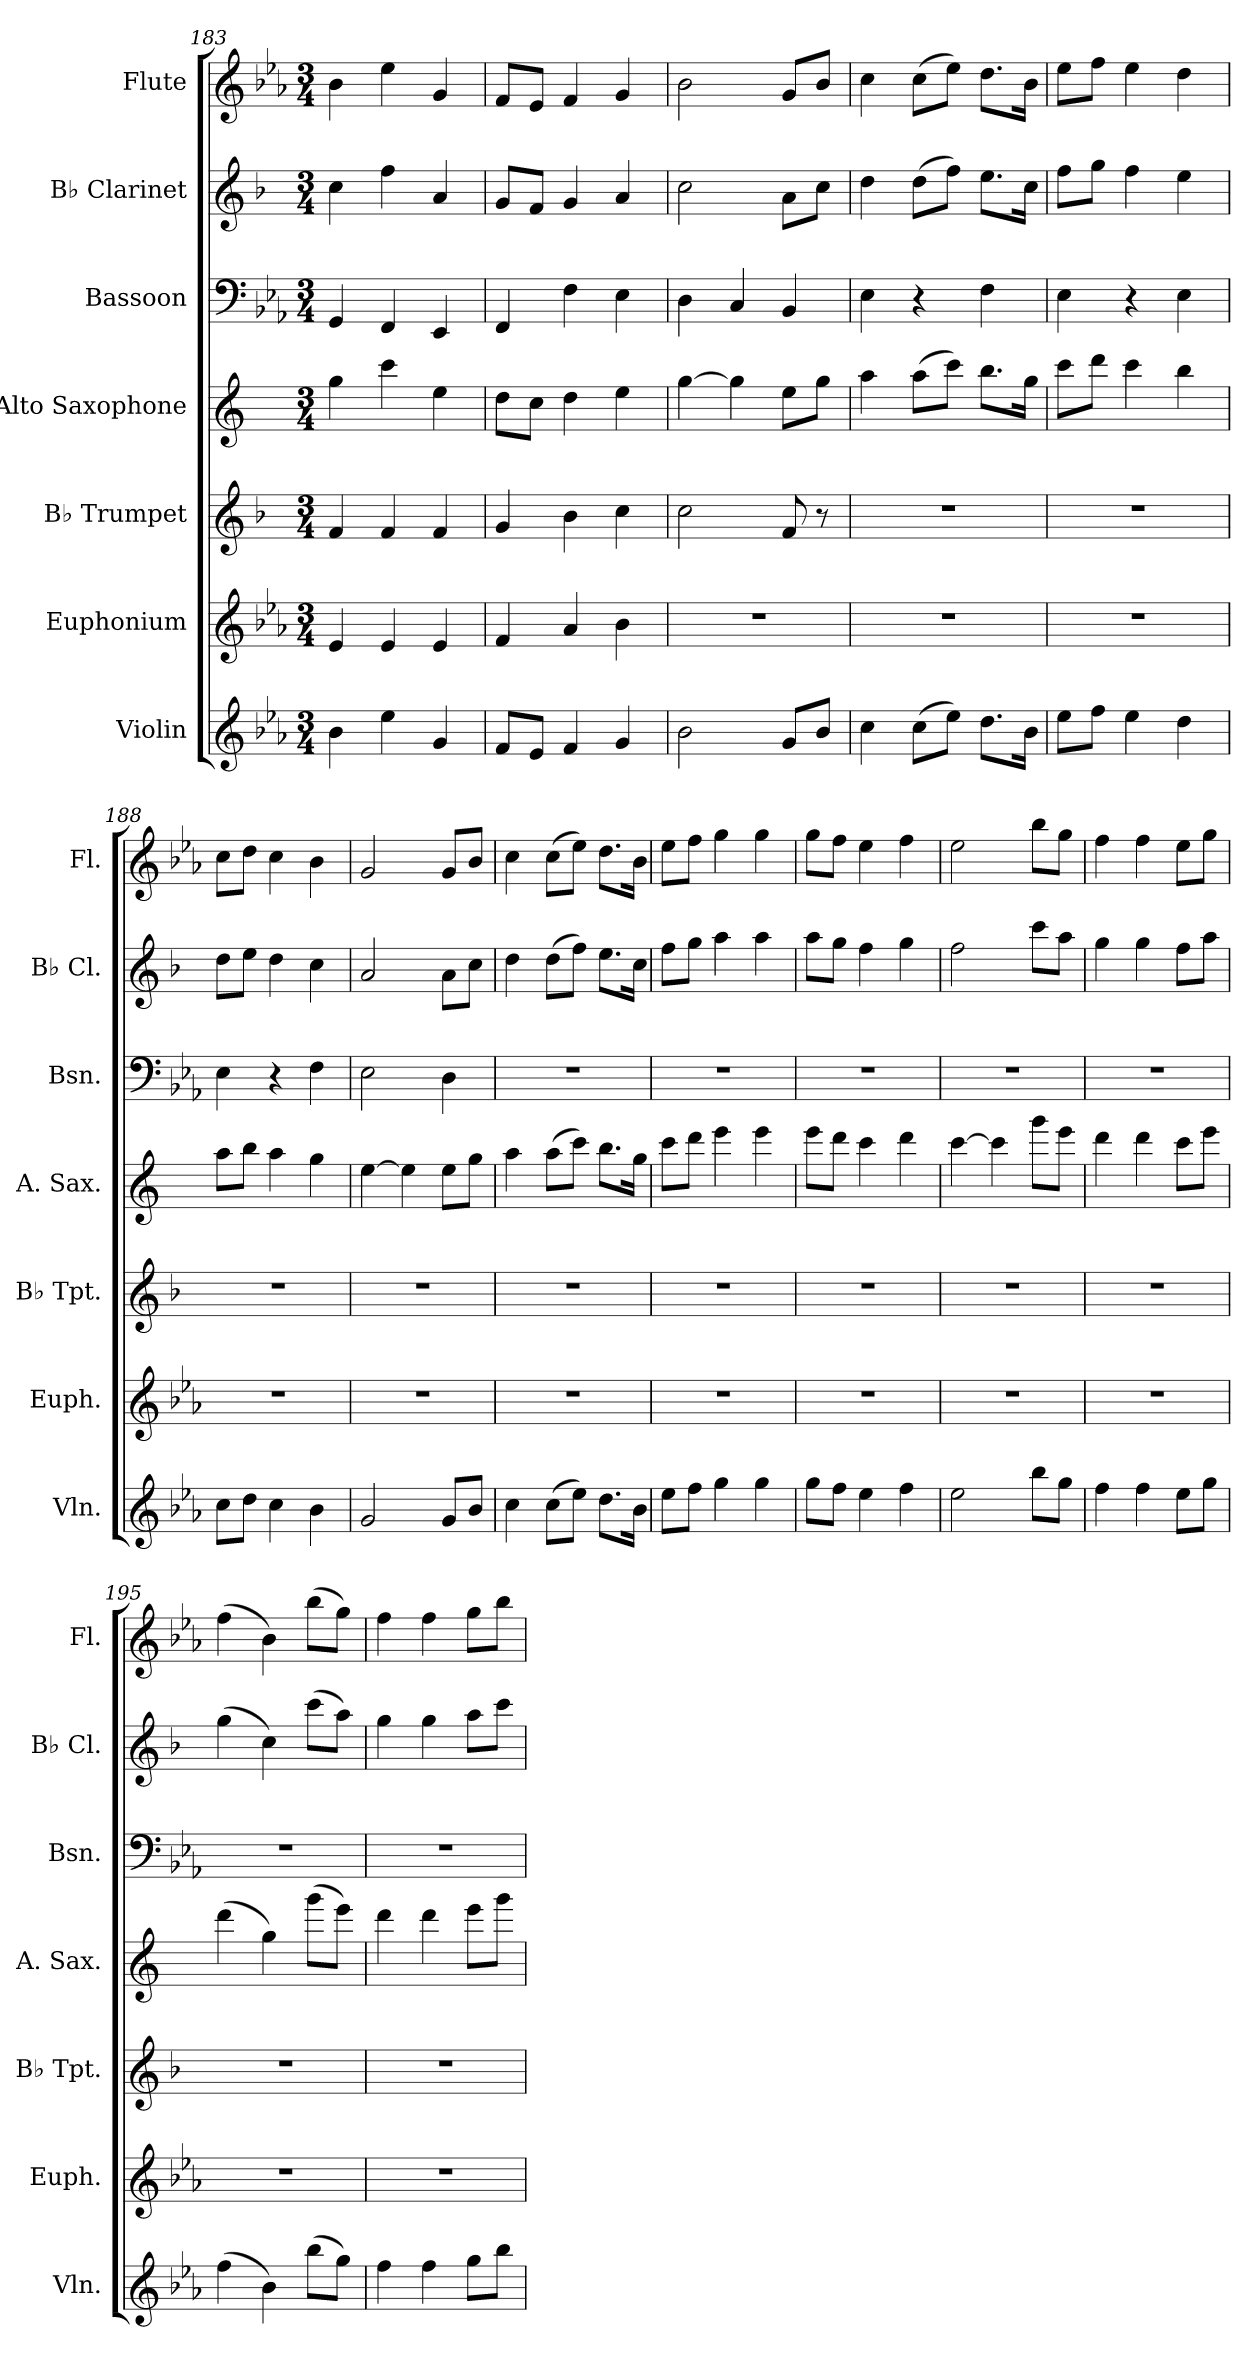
**kern	**kern	**kern	**kern	**kern	**kern	**kern
*part7	*part6	*part5	*part4	*part3	*part2	*part1
*staff7	*staff6	*staff5	*staff4	*staff3	*staff2	*staff1
*I"Violin	*I"Euphonium	*I"B♭ Trumpet	*I"Alto Saxophone	*I"Bassoon	*I"B♭ Clarinet	*I"Flute
*I'Vln.	*I'Euph.	*I'B♭ Tpt.	*I'A. Sax.	*I'Bsn.	*I'B♭ Cl.	*I'Fl.
*clefG2	*clefG2	*clefG2	*clefG2	*clefF4	*clefG2	*clefG2
*	*	*ITrd1c2	*ITrd5c9	*	*ITrd1c2	*
*k[b-e-a-]	*k[b-e-a-]	*k[b-e-a-]	*k[b-e-a-]	*k[b-e-a-]	*k[b-e-a-]	*k[b-e-a-]
*M3/4	*M3/4	*M3/4	*M3/4	*M3/4	*M3/4	*M3/4
=183	=183	=183	=183	=183	=183	=183
4b-\	4e-/	4e-/	4b-\	4GG/	4b-\	4b-\
4ee-\	4e-/	4e-/	4ee-\	4FF/	4ee-\	4ee-\
4g/	4e-/	4e-/	4g\	4EE-/	4g/	4g/
=184	=184	=184	=184	=184	=184	=184
8f/L	4f/	4f/	8f\L	4FF/	8f/L	8f/L
8e-/J	.	.	8e-\J	.	8e-/J	8e-/J
4f/	4a-/	4a-\	4f\	4F\	4f/	4f/
4g/	4b-\	4b-\	4g\	4E-\	4g/	4g/
=185	=185	=185	=185	=185	=185	=185
2b-\	2.r	2b-\	[4b-\	4D\	2b-\	2b-\
.	.	.	4b-\]	4C/	.	.
8g/L	.	8e-/	8g\L	4BB-/	8g\L	8g/L
8b-/J	.	8r	8b-\J	.	8b-\J	8b-/J
=186	=186	=186	=186	=186	=186	=186
4cc\	2.r	2.r	4cc\	4E-\	4cc\	4cc\
(8cc\L	.	.	(8cc\L	4r	(8cc\L	(8cc\L
8ee-\J)	.	.	8ee-\J)	.	8ee-\J)	8ee-\J)
8.dd\L	.	.	8.dd\L	4F\	8.dd\L	8.dd\L
16b-\Jk	.	.	16b-\Jk	.	16b-\Jk	16b-\Jk
!!LO:PB:g=z
=187	=187	=187	=187	=187	=187	=187
8ee-\L	2.r	2.r	8ee-\L	4E-\	8ee-\L	8ee-\L
8ff\J	.	.	8ff\J	.	8ff\J	8ff\J
4ee-\	.	.	4ee-\	4r	4ee-\	4ee-\
4dd\	.	.	4dd\	4E-\	4dd\	4dd\
=188	=188	=188	=188	=188	=188	=188
8cc\L	2.r	2.r	8cc\L	4E-\	8cc\L	8cc\L
8dd\J	.	.	8dd\J	.	8dd\J	8dd\J
4cc\	.	.	4cc\	4r	4cc\	4cc\
4b-\	.	.	4b-\	4F\	4b-\	4b-\
=189	=189	=189	=189	=189	=189	=189
2g/	2.r	2.r	[4g\	2E-\	2g/	2g/
.	.	.	4g\]	.	.	.
8g/L	.	.	8g\L	4D\	8g\L	8g/L
8b-/J	.	.	8b-\J	.	8b-\J	8b-/J
=190	=190	=190	=190	=190	=190	=190
4cc\	2.r	2.r	4cc\	2.r	4cc\	4cc\
(8cc\L	.	.	(8cc\L	.	(8cc\L	(8cc\L
8ee-\J)	.	.	8ee-\J)	.	8ee-\J)	8ee-\J)
8.dd\L	.	.	8.dd\L	.	8.dd\L	8.dd\L
16b-\Jk	.	.	16b-\Jk	.	16b-\Jk	16b-\Jk
=191	=191	=191	=191	=191	=191	=191
8ee-\L	2.r	2.r	8ee-\L	2.r	8ee-\L	8ee-\L
8ff\J	.	.	8ff\J	.	8ff\J	8ff\J
4gg\	.	.	4gg\	.	4gg\	4gg\
4gg\	.	.	4gg\	.	4gg\	4gg\
=192	=192	=192	=192	=192	=192	=192
8gg\L	2.r	2.r	8gg\L	2.r	8gg\L	8gg\L
8ff\J	.	.	8ff\J	.	8ff\J	8ff\J
4ee-\	.	.	4ee-\	.	4ee-\	4ee-\
4ff\	.	.	4ff\	.	4ff\	4ff\
!!LO:PB:g=z
=193	=193	=193	=193	=193	=193	=193
2ee-\	2.r	2.r	[4ee-\	2.r	2ee-\	2ee-\
.	.	.	4ee-\]	.	.	.
8bb-\L	.	.	8bb-\L	.	8bb-\L	8bb-\L
8gg\J	.	.	8gg\J	.	8gg\J	8gg\J
=194	=194	=194	=194	=194	=194	=194
4ff\	2.r	2.r	4ff\	2.r	4ff\	4ff\
4ff\	.	.	4ff\	.	4ff\	4ff\
8ee-\L	.	.	8ee-\L	.	8ee-\L	8ee-\L
8gg\J	.	.	8gg\J	.	8gg\J	8gg\J
=195	=195	=195	=195	=195	=195	=195
(4ff\	2.r	2.r	(4ff\	2.r	(4ff\	(4ff\
4b-\)	.	.	4b-\)	.	4b-\)	4b-\)
(8bb-\L	.	.	(8bb-\L	.	(8bb-\L	(8bb-\L
8gg\J)	.	.	8gg\J)	.	8gg\J)	8gg\J)
=196	=196	=196	=196	=196	=196	=196
4ff\	2.r	2.r	4ff\	2.r	4ff\	4ff\
4ff\	.	.	4ff\	.	4ff\	4ff\
8gg\L	.	.	8gg\L	.	8gg\L	8gg\L
8bb-\J	.	.	8bb-\J	.	8bb-\J	8bb-\J
=	=	=	=	=	=	=
*-	*-	*-	*-	*-	*-	*-
